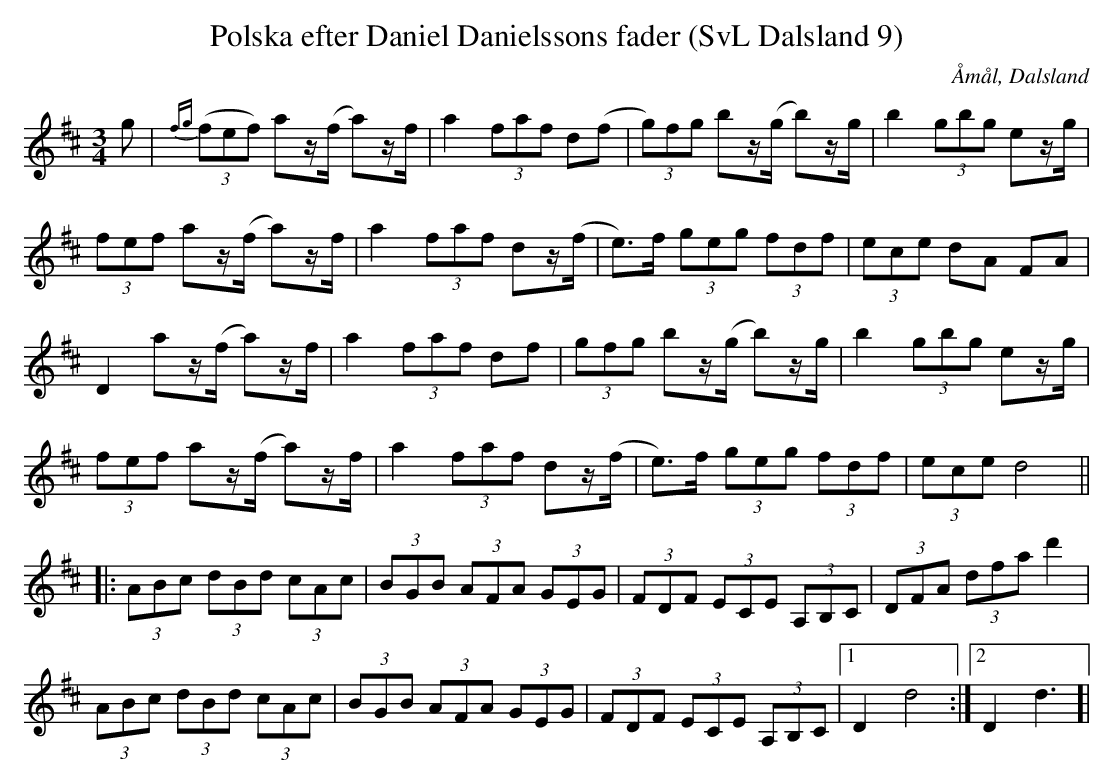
X:1
T:Polska efter Daniel Danielssons fader (SvL Dalsland 9)
O:Åmål, Dalsland
M:3/4
L:1/8
K:D
g|{fg}(3(fef) az/(f/ a)z/f/|a2 (3faf d(f|(3g)fg bz/(g/ b)z/g/|b2 (3gbg ez/g/|
(3fef az/(f/ a)z/f/|a2 (3faf dz/(f/|e>)f (3geg (3fdf|(3ece dA FA|
D2 az/(f/ a)z/f/|a2 (3faf df|(3gfg bz/(g/ b)z/g/|b2 (3gbg ez/g/|
(3fef az/(f/ a)z/f/|a2 (3faf dz/(f/|e>)f (3geg (3fdf|(3ece d4||
|:(3ABc (3dBd (3cAc|(3BGB (3AFA (3GEG|(3FDF (3ECE (3A,B,C|(3DFA (3dfa d'2|
(3ABc (3dBd (3cAc|(3BGB (3AFA (3GEG|(3FDF (3ECE (3A,B,C|1D2 d4:|2D2 d3]|
